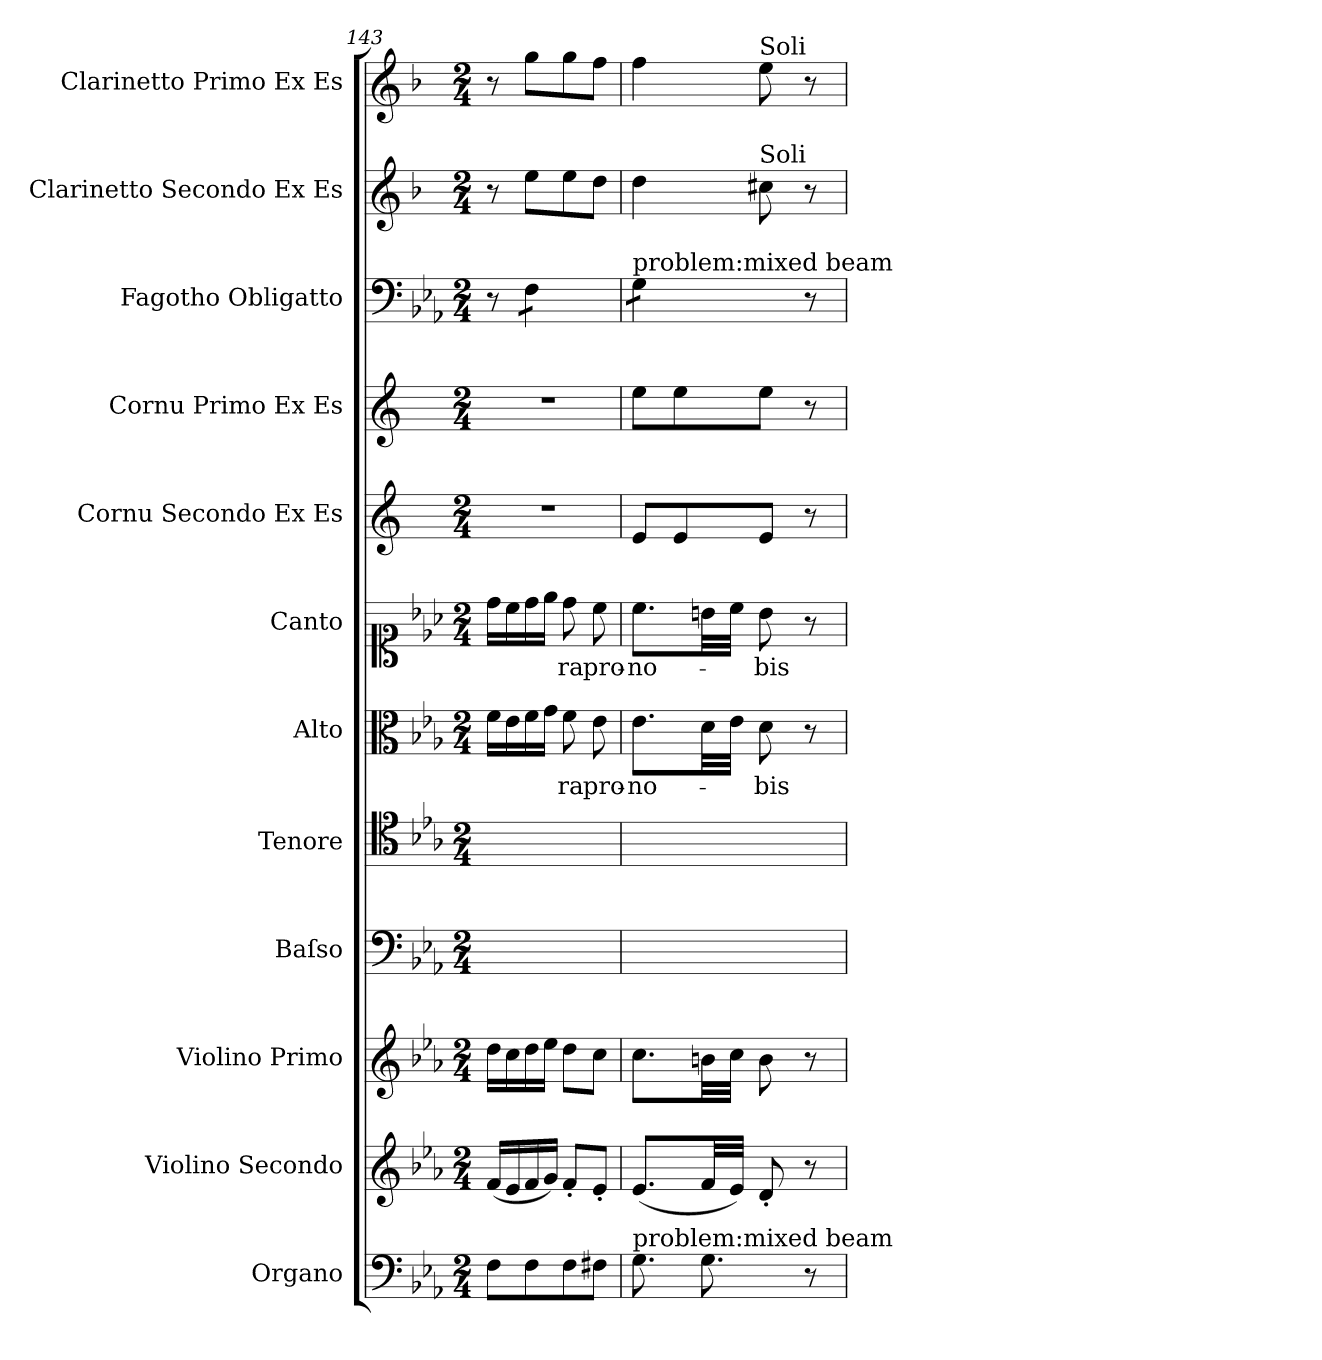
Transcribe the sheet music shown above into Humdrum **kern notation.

**kern	**kern	**kern	**kern	**kern	**kern	**text	**kern	**text	**kern	**kern	**kern	**kern	**kern
*part12	*part11	*part10	*part9	*part8	*part7	*part7	*part6	*part6	*part5	*part4	*part3	*part2	*part1
*staff12	*staff11	*staff10	*staff9	*staff8	*staff7	*staff7	*staff6	*staff6	*staff5	*staff4	*staff3	*staff2	*staff1
*I"Organo	*I"Violino Secondo	*I"Violino Primo	*I"Baſso	*I"Tenore	*I"Alto	*	*I"Canto	*	*I"Cornu Secondo Ex Es	*I"Cornu Primo Ex Es	*I"Fagotho Obligatto	*I"Clarinetto Secondo Ex Es	*I"Clarinetto Primo Ex Es
*I'Org	*	*I'Vno I	*I'B.	*I'T.	*I'A.	*	*I'C.	*	*	*I'Cor I	*I'Fag.	*	*I'Cor I
*clefF4	*clefG2	*clefG2	*clefF4	*clefC4	*clefC3	*	*clefC1	*	*clefG2	*clefG2	*clefF4	*clefG2	*clefG2
*	*	*	*	*	*	*	*	*	*ITrd5c9	*ITrd5c9	*	*ITrd1c2	*ITrd1c2
*k[b-e-a-]	*k[b-e-a-]	*k[b-e-a-]	*k[b-e-a-]	*k[b-e-a-]	*k[b-e-a-]	*	*k[b-e-a-]	*	*k[b-e-a-]	*k[b-e-a-]	*k[b-e-a-]	*k[b-e-a-]	*k[b-e-a-]
*c:	*c:	*c:	*c:	*c:	*c:	*	*c:	*	*c:	*c:	*c:	*c:	*c:
*M2/4	*M2/4	*M2/4	*M2/4	*M2/4	*M2/4	*	*M2/4	*	*M2/4	*M2/4	*M2/4	*M2/4	*M2/4
=143	=143	=143	=143	=143	=143	=143	=143	=143	=143	=143	=143	=143	=143
8F\L	(16f/LL	16dd\LL	2ryy	2ryy	16f\LL	.	16dd\LL	.	2r	2r	8r	8r	8r
.	16e-/	16cc\	.	.	16e-\	.	16cc\	.	.	.	.	.	.
*	*	*	*	*	*	*	*	*	*	*	*tremolo	*	*
8F\	16f/	16dd\	.	.	16f\	.	16dd\	.	.	.	8F\L	8dd\L	8ff\L
.	16g/JJ)	16ee-\JJ	.	.	16g\JJ	.	16ee-\JJ	.	.	.	.	.	.
8F\	8f'/L	8dd\L	.	.	8f\	-ra	8dd\	-ra	.	.	8F\J	8dd\	8ff\
8F#X\J	8e-'/J	8cc\J	.	.	8e-\	pro-	8cc\	pro-	.	.	8ryy	8cc\J	8ee-\J
=144	=144	=144	=144	=144	=144	=144	=144	=144	=144	=144	=144	=144	=144
!	!	!	!	!	!	!	!	!	!	!	!LO:TX:a:t=problem&colon;mixed beam	!	!
!LO:TX:a:t=problem&colon;mixed beam	!	!	!	!	!	!	!	!	!	!	!	!	!
8.G@@8@@\	(8.e-/L	8.cc\L	2ryy	2ryy	8.e-\L	-no-	8.cc\L	-no-	8G/L	8g\L	8G\L	4cc\	4ee-\
.	.	.	.	.	.	.	.	.	8G/	8g\	8G\J	.	.
*	*	*	*	*	*	*	*	*	*	*	*Xtremolo	*	*
8.G@@8@@\	32f/LL	32bn\LL	.	.	32d\LL	.	32bn\LL	.	.	.	.	.	.
.	32e-/JJJ)	32cc\JJJ	.	.	32e-\JJJ	.	32cc\JJJ	.	.	.	.	.	.
!	!	!	!	!	!	!	!	!	!	!	!	!	!LO:TX:a:t=Soli
!	!	!	!	!	!	!	!	!	!	!	!	!LO:TX:a:t=Soli	!
.	8d'/	8b\	.	.	8d\	-bis	8b\	-bis	8G/J	8g\J	8ryy	8bn\	8dd\
.	.	.	.	.	.	.	.	.	.	.	.	.	.
8r	8r	8r	.	.	8r	.	8r	.	8r	8r	8r	8r	8r
.	.	.	.	.	.	.	.	.	.	.	.	.	.
=	=	=	=	=	=	=	=	=	=	=	=	=	=
*-	*-	*-	*-	*-	*-	*-	*-	*-	*-	*-	*-	*-	*-
